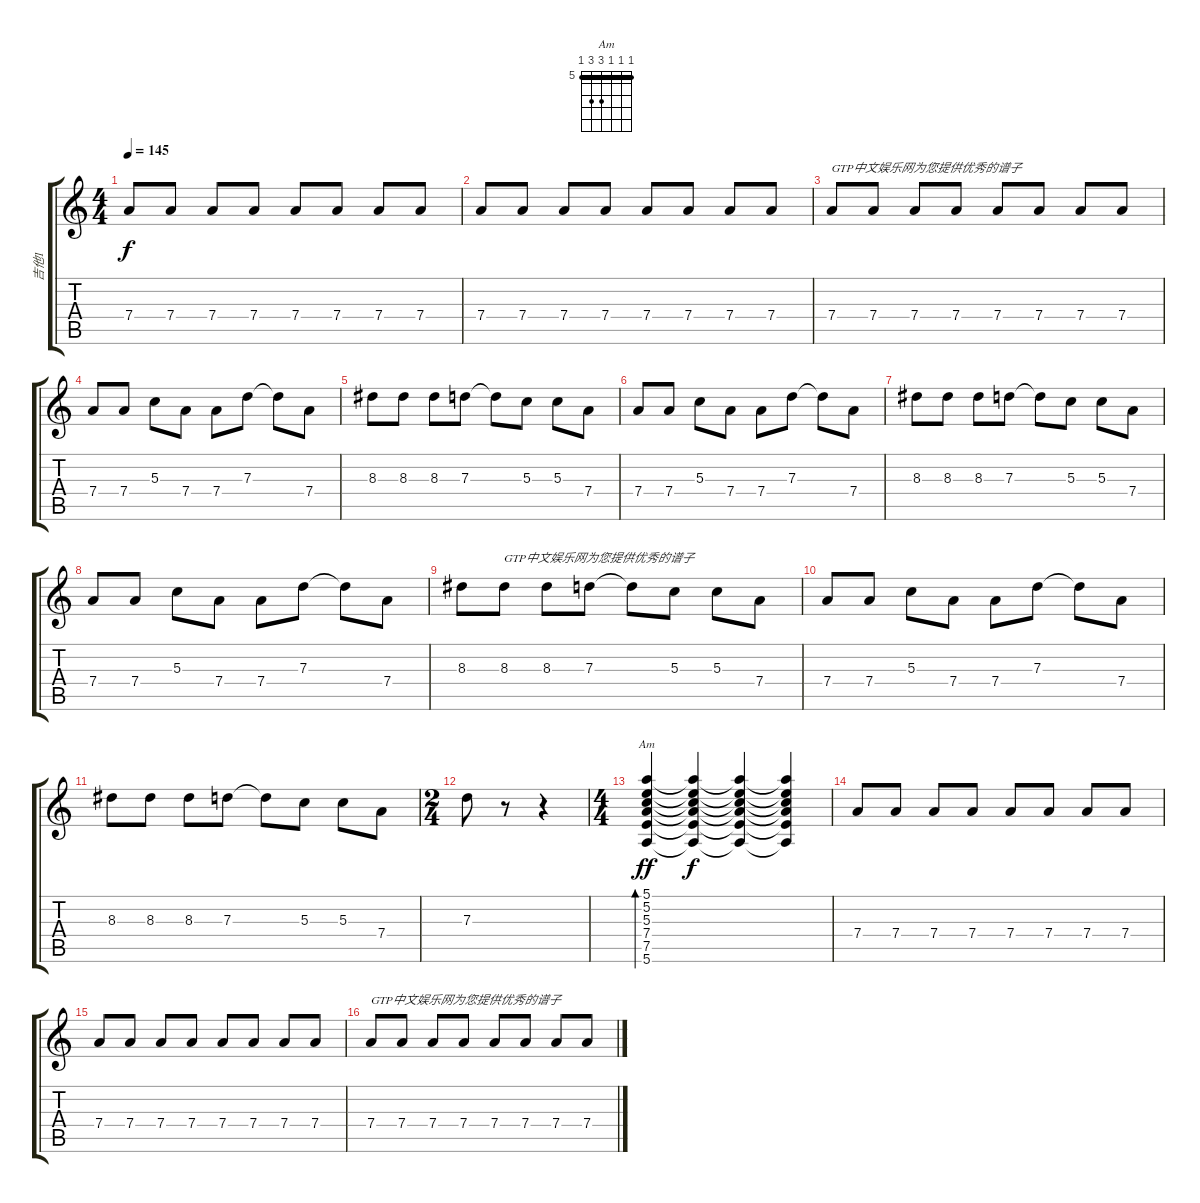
\track ("吉他1" "吉他1") {instrument distortionguitar}
\staff {score tabs}
\tuning (E4 B3 G3 D3 A2 E2) {hide}
\chord ("Am" 5 5 5 7 7 5) {firstfret 5 barre 5}
\ts (4 4)
\tempo 145
\clef g2
\ks c
7.4.8{dy f volume 10 instrument electricguitarjazz} 7.4.8 7.4.8 7.4.8 7.4.8 7.4.8 7.4.8 7.4.8 |
7.4.8{volume 10 instrument electricguitarjazz} 7.4.8 7.4.8 7.4.8 7.4.8 7.4.8 7.4.8 7.4.8 |
7.4.8{txt "GTP中文娱乐网为您提供优秀的谱子" volume 10 instrument electricguitarjazz} 7.4.8 7.4.8 7.4.8 7.4.8 7.4.8 7.4.8 7.4.8 |
7.4.8 7.4.8 5.3.8 7.4.8 7.4.8 7.3.8 7.3{t}.8 7.4.8 |
8.3.8 8.3.8 8.3.8 7.3.8 7.3{t}.8 5.3.8 5.3.8 7.4.8 |
7.4.8 7.4.8 5.3.8 7.4.8 7.4.8 7.3.8 7.3{t}.8 7.4.8 |
8.3.8 8.3.8 8.3.8 7.3.8 7.3{t}.8 5.3.8 5.3.8 7.4.8 |
7.4.8 7.4.8 5.3.8 7.4.8 7.4.8 7.3.8 7.3{t}.8 7.4.8 |
8.3.8 8.3.8{txt "GTP中文娱乐网为您提供优秀的谱子"} 8.3.8 7.3.8 7.3{t}.8 5.3.8 5.3.8 7.4.8 |
7.4.8 7.4.8 5.3.8 7.4.8 7.4.8 7.3.8 7.3{t}.8 7.4.8 |
8.3.8 8.3.8 8.3.8 7.3.8 7.3{t}.8 5.3.8 5.3.8 7.4.8 |
\ts (2 4)
7.3.8 r.8 r.4 |
\ts (4 4)
(5.1 5.2 5.3 7.4 7.5 5.6).4{bd 480 ch "Am" dy ff instrument electricguitarjazz} (5.1{t} 5.2{t} 5.3{t} 7.4{t} 7.5{t} 5.6{t}).4{dy f} (5.1{t} 5.2{t} 5.3{t} 7.4{t} 7.5{t} 5.6{t}).4 (5.1{t} 5.2{t} 5.3{t} 7.4{t} 7.5{t} 5.6{t}).4 |
7.4.8 7.4.8 7.4.8 7.4.8 7.4.8 7.4.8 7.4.8 7.4.8 |
7.4.8 7.4.8 7.4.8 7.4.8 7.4.8 7.4.8 7.4.8 7.4.8 |
7.4.8{txt "GTP中文娱乐网为您提供优秀的谱子"} 7.4.8 7.4.8 7.4.8 7.4.8 7.4.8 7.4.8 7.4.8
